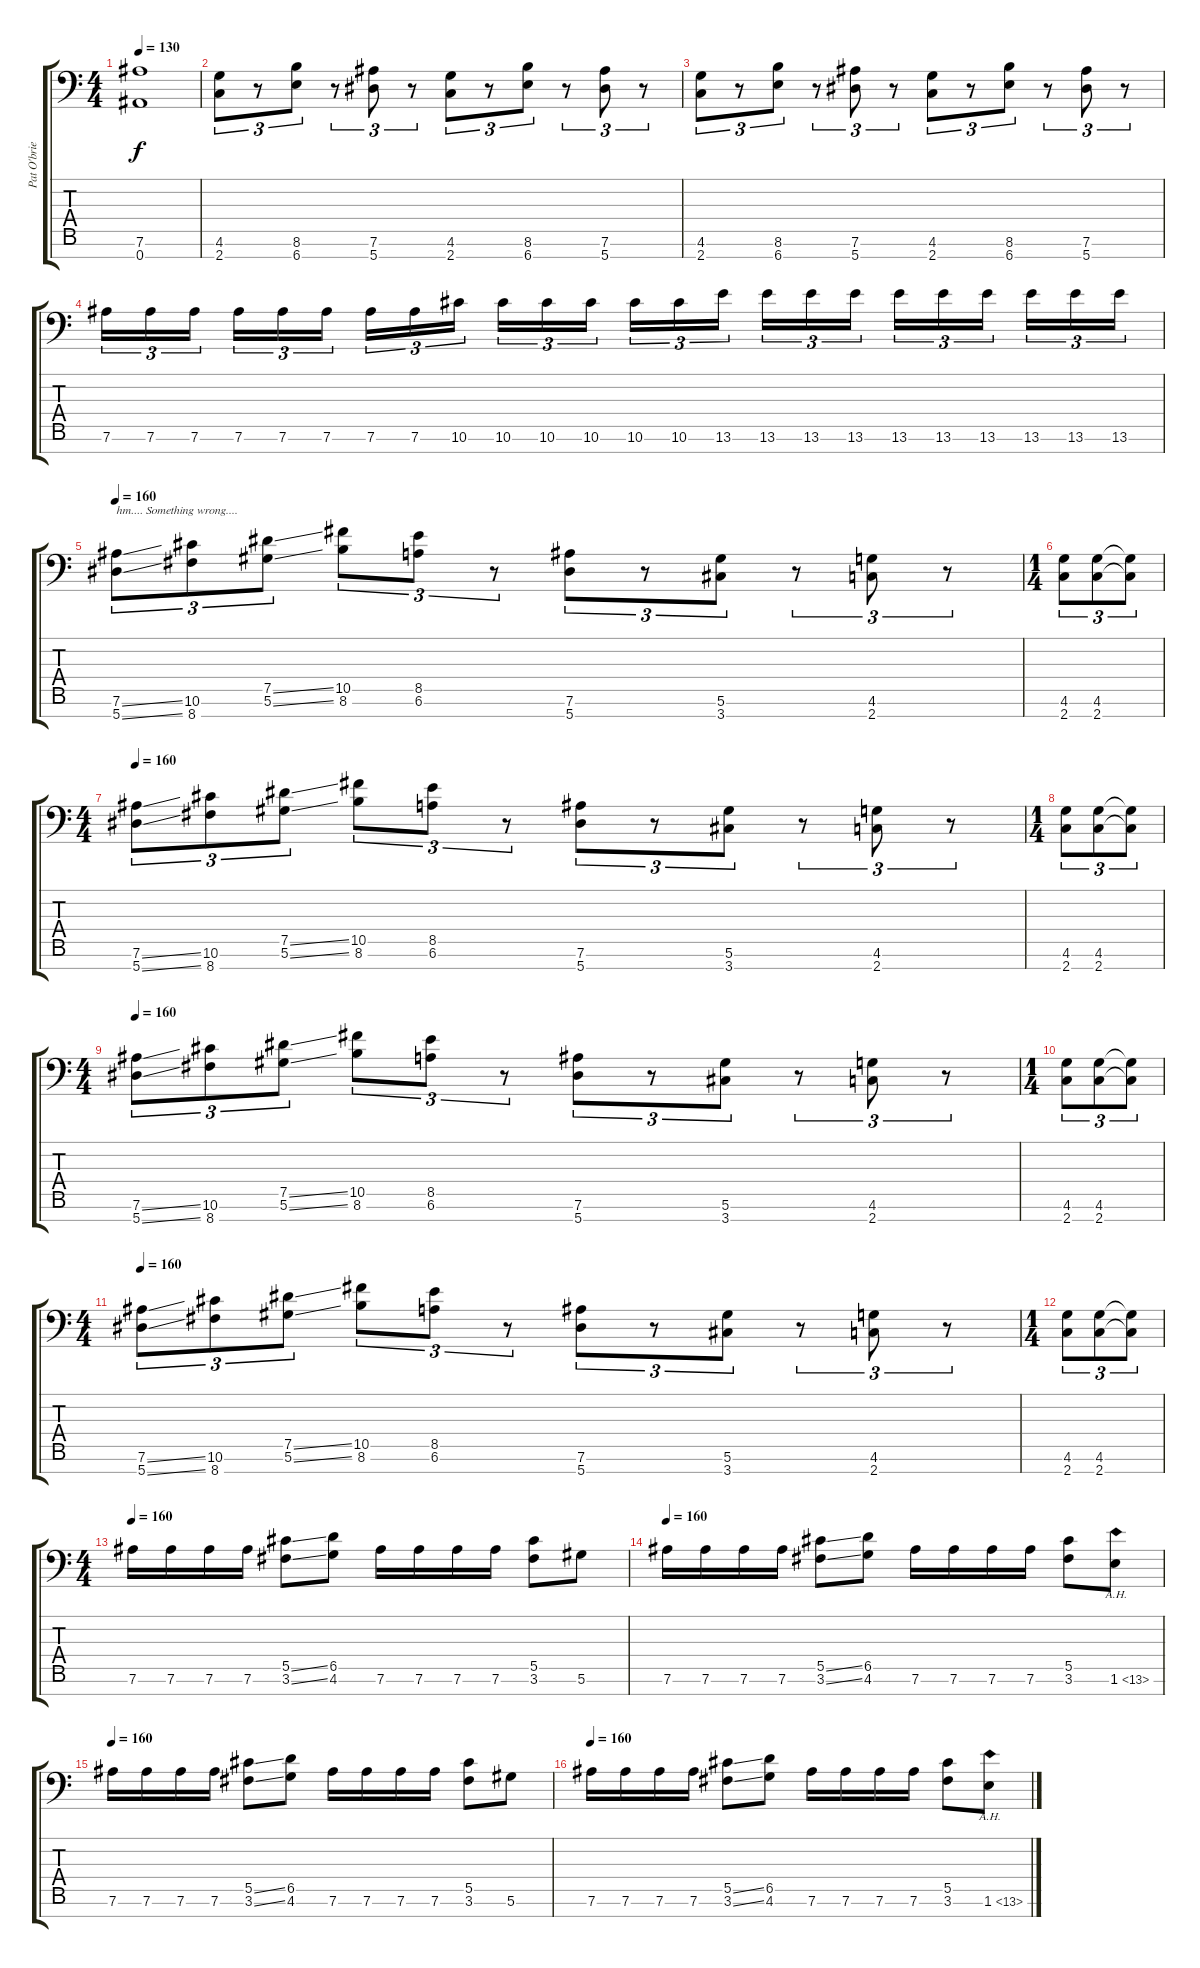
\track ("Pat O'brien" "Pat O'brie") {instrument distortionguitar}
\staff {score tabs}
\tuning (Eb4 Bb3 Gb3 Db3 Ab2 Eb2 Bb1) {hide}
\ts (4 4)
\tempo 130
\clef f4
\ks c
(7.6 0.7).1{dy f} |
(4.6 2.7).8{tu (3 2)} r.8{tu (3 2)} (8.6 6.7).8{tu (3 2)} r.8{tu (3 2)} (7.6 5.7).8{tu (3 2)} r.8{tu (3 2)} (4.6 2.7).8{tu (3 2)} r.8{tu (3 2)} (8.6 6.7).8{tu (3 2)} r.8{tu (3 2)} (7.6 5.7).8{tu (3 2)} r.8{tu (3 2)} |
(4.6 2.7).8{tu (3 2)} r.8{tu (3 2)} (8.6 6.7).8{tu (3 2)} r.8{tu (3 2)} (7.6 5.7).8{tu (3 2)} r.8{tu (3 2)} (4.6 2.7).8{tu (3 2)} r.8{tu (3 2)} (8.6 6.7).8{tu (3 2)} r.8{tu (3 2)} (7.6 5.7).8{tu (3 2)} r.8{tu (3 2)} |
7.6.16{tu (3 2)} 7.6.16{tu (3 2)} 7.6.16{tu (3 2)} 7.6.16{tu (3 2)} 7.6.16{tu (3 2)} 7.6.16{tu (3 2)} 7.6.16{tu (3 2)} 7.6.16{tu (3 2)} 10.6.16{tu (3 2)} 10.6.16{tu (3 2)} 10.6.16{tu (3 2)} 10.6.16{tu (3 2)} 10.6.16{tu (3 2)} 10.6.16{tu (3 2)} 13.6.16{tu (3 2)} 13.6.16{tu (3 2)} 13.6.16{tu (3 2)} 13.6.16{tu (3 2)} 13.6.16{tu (3 2)} 13.6.16{tu (3 2)} 13.6.16{tu (3 2)} 13.6.16{tu (3 2)} 13.6.16{tu (3 2)} 13.6.16{tu (3 2)} |
\tempo 160
(7.6{ss} 5.7{ss}).8{tu (3 2) txt "hm.... Something wrong...."} (10.6 8.7).8{tu (3 2)} (7.5{ss} 5.6{ss}).8{tu (3 2)} (10.5 8.6).8{tu (3 2)} (8.5 6.6).8{tu (3 2)} r.8{tu (3 2)} (7.6 5.7).8{tu (3 2)} r.8{tu (3 2)} (5.6 3.7).8{tu (3 2)} r.8{tu (3 2)} (4.6 2.7).8{tu (3 2)} r.8{tu (3 2)} |
\ts (1 4)
(4.6 2.7).8{tu (3 2)} (4.6 2.7).8{tu (3 2)} (4.6{t} 2.7{t}).8{tu (3 2)} |
\ts (4 4)
\tempo 160
(7.6{ss} 5.7{ss}).8{tu (3 2)} (10.6 8.7).8{tu (3 2)} (7.5{ss} 5.6{ss}).8{tu (3 2)} (10.5 8.6).8{tu (3 2)} (8.5 6.6).8{tu (3 2)} r.8{tu (3 2)} (7.6 5.7).8{tu (3 2)} r.8{tu (3 2)} (5.6 3.7).8{tu (3 2)} r.8{tu (3 2)} (4.6 2.7).8{tu (3 2)} r.8{tu (3 2)} |
\ts (1 4)
(4.6 2.7).8{tu (3 2)} (4.6 2.7).8{tu (3 2)} (4.6{t} 2.7{t}).8{tu (3 2)} |
\ts (4 4)
\tempo 160
(7.6{ss} 5.7{ss}).8{tu (3 2)} (10.6 8.7).8{tu (3 2)} (7.5{ss} 5.6{ss}).8{tu (3 2)} (10.5 8.6).8{tu (3 2)} (8.5 6.6).8{tu (3 2)} r.8{tu (3 2)} (7.6 5.7).8{tu (3 2)} r.8{tu (3 2)} (5.6 3.7).8{tu (3 2)} r.8{tu (3 2)} (4.6 2.7).8{tu (3 2)} r.8{tu (3 2)} |
\ts (1 4)
(4.6 2.7).8{tu (3 2)} (4.6 2.7).8{tu (3 2)} (4.6{t} 2.7{t}).8{tu (3 2)} |
\ts (4 4)
\tempo 160
(7.6{ss} 5.7{ss}).8{tu (3 2)} (10.6 8.7).8{tu (3 2)} (7.5{ss} 5.6{ss}).8{tu (3 2)} (10.5 8.6).8{tu (3 2)} (8.5 6.6).8{tu (3 2)} r.8{tu (3 2)} (7.6 5.7).8{tu (3 2)} r.8{tu (3 2)} (5.6 3.7).8{tu (3 2)} r.8{tu (3 2)} (4.6 2.7).8{tu (3 2)} r.8{tu (3 2)} |
\ts (1 4)
(4.6 2.7).8{tu (3 2)} (4.6 2.7).8{tu (3 2)} (4.6{t} 2.7{t}).8{tu (3 2)} |
\ts (4 4)
\tempo 160
7.6.16 7.6.16 7.6.16 7.6.16 (5.5{ss} 3.6{ss}).8 (6.5 4.6).8 7.6.16 7.6.16 7.6.16 7.6.16 (5.5 3.6).8 5.6.8 |
\tempo 160
7.6.16 7.6.16 7.6.16 7.6.16 (5.5{ss} 3.6{ss}).8 (6.5 4.6).8 7.6.16 7.6.16 7.6.16 7.6.16 (5.5 3.6).8 1.6{ah 12}.8 |
\tempo 160
7.6.16 7.6.16 7.6.16 7.6.16 (5.5{ss} 3.6{ss}).8 (6.5 4.6).8 7.6.16 7.6.16 7.6.16 7.6.16 (5.5 3.6).8 5.6.8 |
\tempo 160
7.6.16 7.6.16 7.6.16 7.6.16 (5.5{ss} 3.6{ss}).8 (6.5 4.6).8 7.6.16 7.6.16 7.6.16 7.6.16 (5.5 3.6).8 1.6{ah 12}.8
